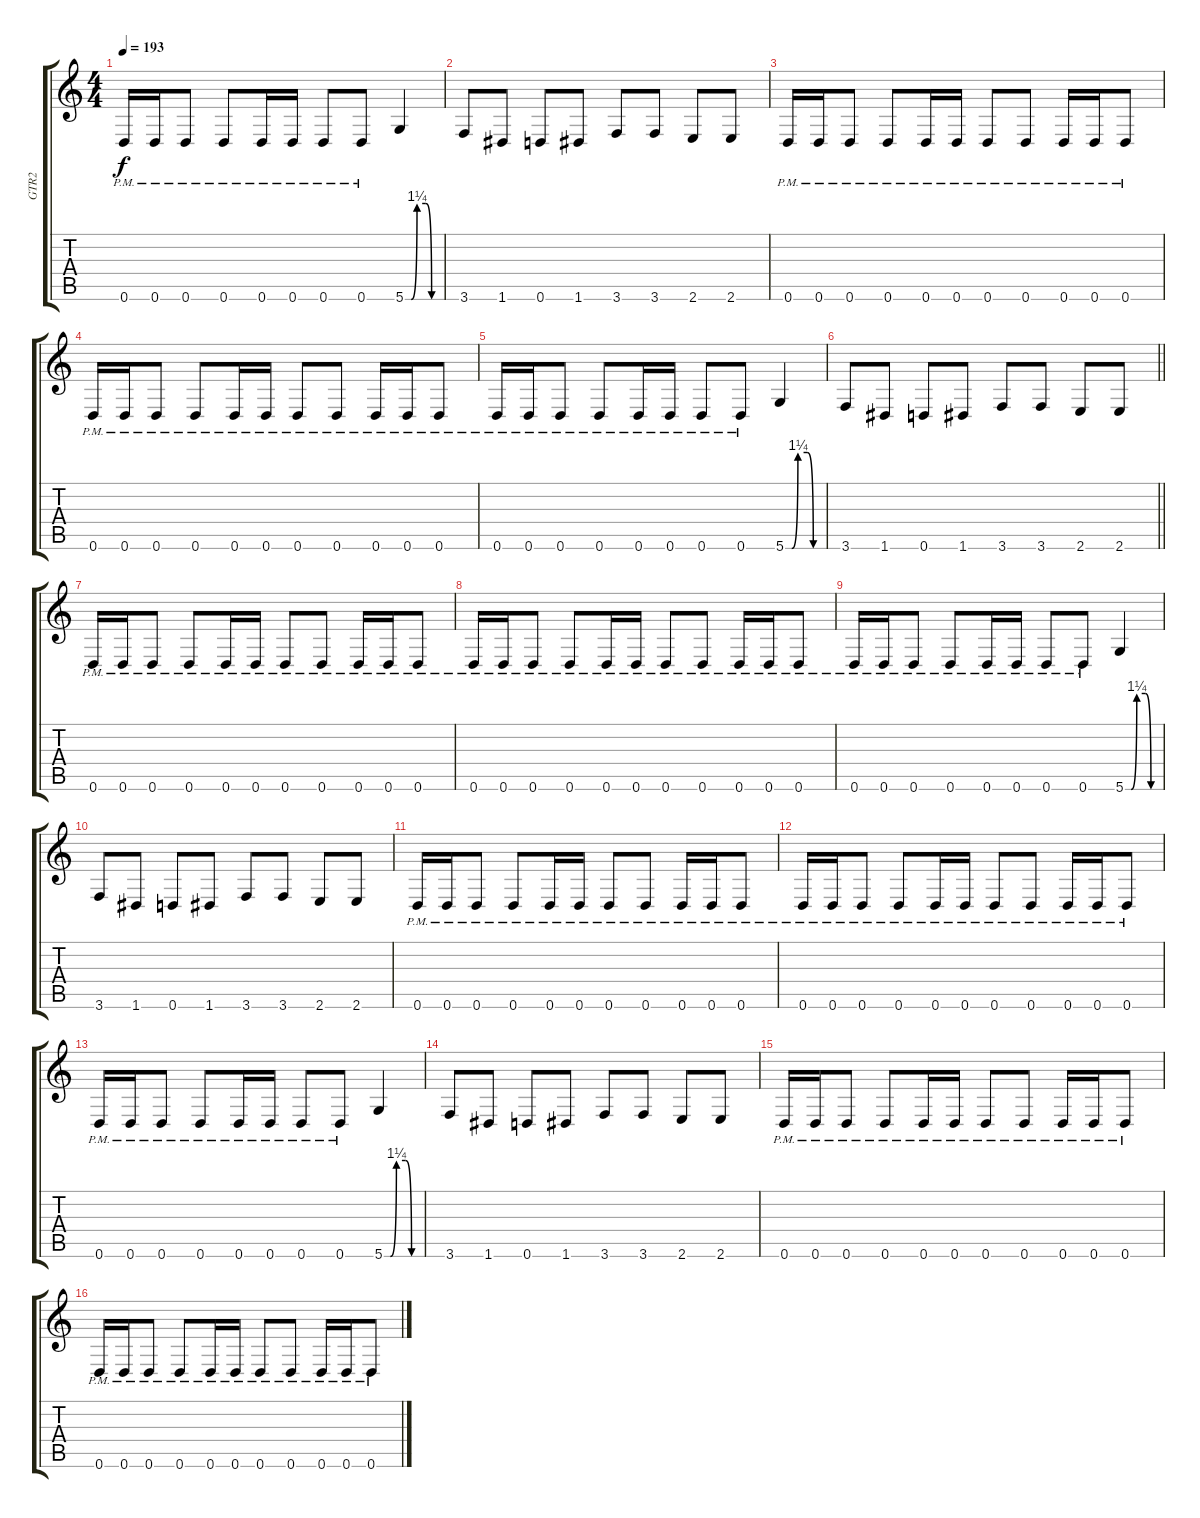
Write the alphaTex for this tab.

\track ("GTR2" "GTR2") {instrument distortionguitar}
\staff {score tabs}
\tuning (E4 B3 G3 D3 A2 D2) {hide}
\ts (4 4)
\tempo 193
\clef g2
\ks c
0.6{pm}.16{dy f} 0.6{pm}.16 0.6{pm}.8 0.6{pm}.8 0.6{pm}.16 0.6{pm}.16 0.6{pm}.8 0.6{pm}.8 5.6{be (custom 0 0 10 0 20 5 35 5 45 0 60 0)}.4 |
3.6.8 1.6.8 0.6.8 1.6.8 3.6.8 3.6.8 2.6.8 2.6.8 |
0.6{pm}.16 0.6{pm}.16 0.6{pm}.8 0.6{pm}.8 0.6{pm}.16 0.6{pm}.16 0.6{pm}.8 0.6{pm}.8 0.6{pm}.16 0.6{pm}.16 0.6{pm}.8 |
0.6{pm}.16 0.6{pm}.16 0.6{pm}.8 0.6{pm}.8 0.6{pm}.16 0.6{pm}.16 0.6{pm}.8 0.6{pm}.8 0.6{pm}.16 0.6{pm}.16 0.6{pm}.8 |
0.6{pm}.16 0.6{pm}.16 0.6{pm}.8 0.6{pm}.8 0.6{pm}.16 0.6{pm}.16 0.6{pm}.8 0.6{pm}.8 5.6{be (custom 0 0 10 0 20 5 35 5 45 0 60 0)}.4 |
\barLineRight lightlight
3.6.8 1.6.8 0.6.8 1.6.8 3.6.8 3.6.8 2.6.8 2.6.8 |
0.6{pm}.16 0.6{pm}.16 0.6{pm}.8 0.6{pm}.8 0.6{pm}.16 0.6{pm}.16 0.6{pm}.8 0.6{pm}.8 0.6{pm}.16 0.6{pm}.16 0.6{pm}.8 |
0.6{pm}.16 0.6{pm}.16 0.6{pm}.8 0.6{pm}.8 0.6{pm}.16 0.6{pm}.16 0.6{pm}.8 0.6{pm}.8 0.6{pm}.16 0.6{pm}.16 0.6{pm}.8 |
0.6{pm}.16 0.6{pm}.16 0.6{pm}.8 0.6{pm}.8 0.6{pm}.16 0.6{pm}.16 0.6{pm}.8 0.6{pm}.8 5.6{be (custom 0 0 10 0 20 5 35 5 45 0 60 0)}.4 |
3.6.8 1.6.8 0.6.8 1.6.8 3.6.8 3.6.8 2.6.8 2.6.8 |
0.6{pm}.16 0.6{pm}.16 0.6{pm}.8 0.6{pm}.8 0.6{pm}.16 0.6{pm}.16 0.6{pm}.8 0.6{pm}.8 0.6{pm}.16 0.6{pm}.16 0.6{pm}.8 |
0.6{pm}.16 0.6{pm}.16 0.6{pm}.8 0.6{pm}.8 0.6{pm}.16 0.6{pm}.16 0.6{pm}.8 0.6{pm}.8 0.6{pm}.16 0.6{pm}.16 0.6{pm}.8 |
0.6{pm}.16 0.6{pm}.16 0.6{pm}.8 0.6{pm}.8 0.6{pm}.16 0.6{pm}.16 0.6{pm}.8 0.6{pm}.8 5.6{be (custom 0 0 10 0 20 5 35 5 45 0 60 0)}.4 |
3.6.8 1.6.8 0.6.8 1.6.8 3.6.8 3.6.8 2.6.8 2.6.8 |
0.6{pm}.16 0.6{pm}.16 0.6{pm}.8 0.6{pm}.8 0.6{pm}.16 0.6{pm}.16 0.6{pm}.8 0.6{pm}.8 0.6{pm}.16 0.6{pm}.16 0.6{pm}.8 |
0.6{pm}.16 0.6{pm}.16 0.6{pm}.8 0.6{pm}.8 0.6{pm}.16 0.6{pm}.16 0.6{pm}.8 0.6{pm}.8 0.6{pm}.16 0.6{pm}.16 0.6{pm}.8
